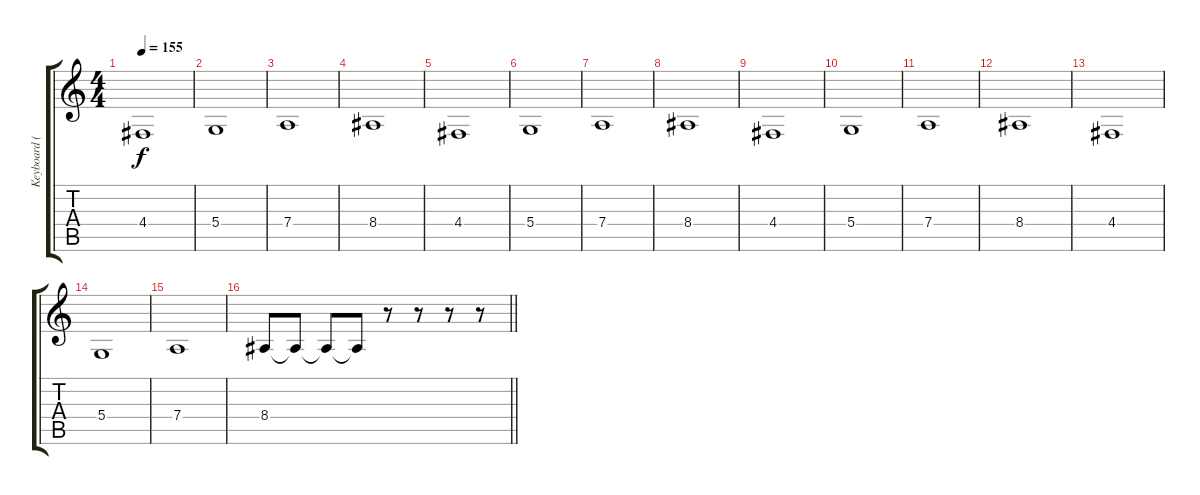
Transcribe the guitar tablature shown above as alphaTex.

\track ("Keyboard (Jeff Siegel)" "Keyboard (") {instrument tremolostrings}
\staff {score tabs}
\tuning (E4 B3 G3 D3 A2 D2) {hide}
\ts (4 4)
\tempo 155
\clef g2
\ks c
4.4.1{dy f} |
5.4.1 |
7.4.1 |
8.4.1 |
4.4.1 |
5.4.1 |
7.4.1 |
8.4.1 |
4.4.1 |
5.4.1 |
7.4.1 |
8.4.1 |
4.4.1 |
5.4.1 |
7.4.1 |
\barLineRight lightlight
8.4.8 8.4{t}.8 8.4{t}.8 8.4{t}.8 r.8 r.8 r.8 r.8
